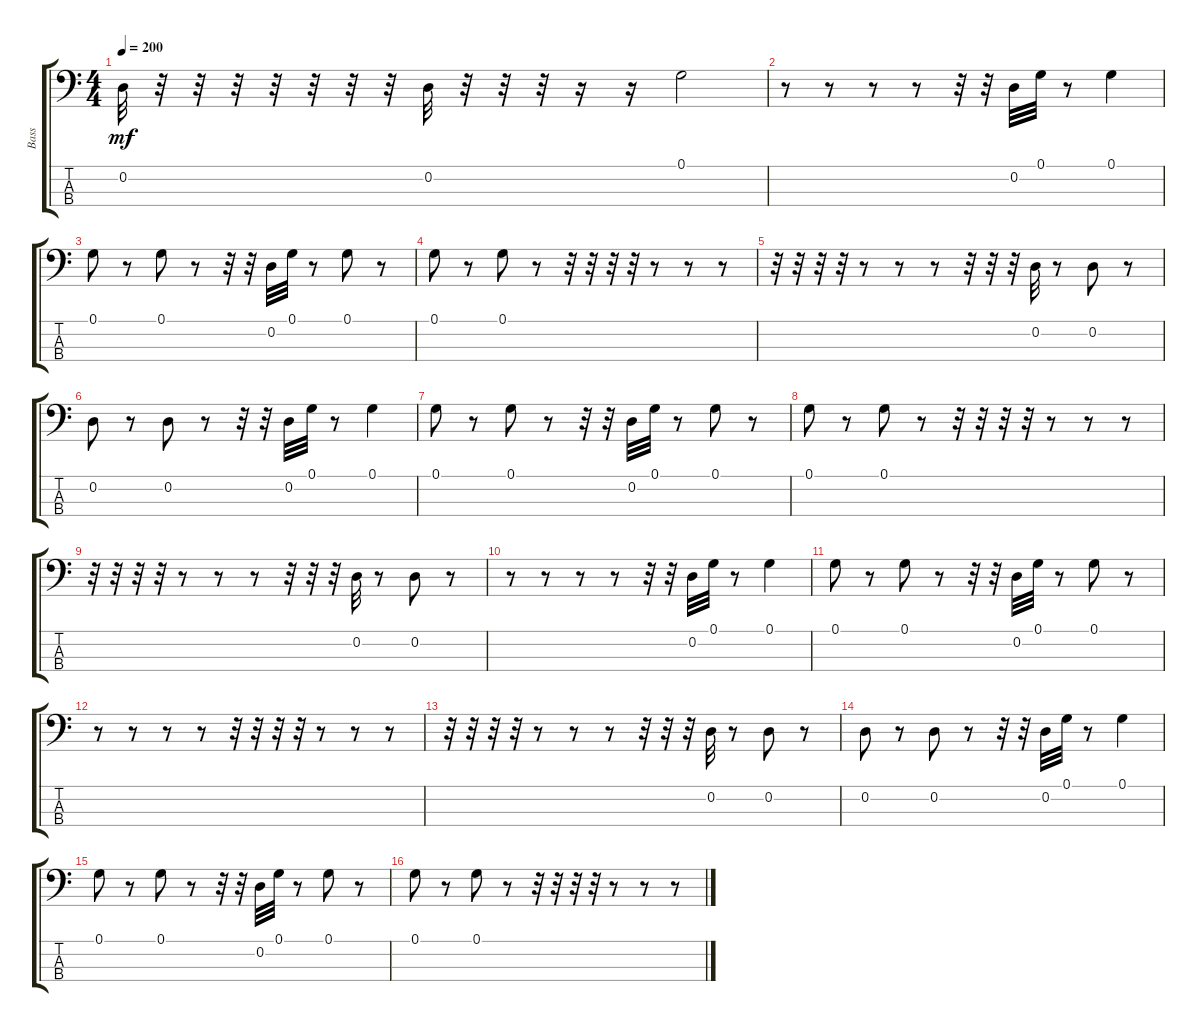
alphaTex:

\track ("Bass" "Bass") {instrument synthbass2}
\staff {score tabs}
\tuning (G2 D2 A1 E1) {hide}
\ts (4 4)
\tempo 200
\clef f4
\ks c
0.2.32{dy mf} r.32 r.32 r.32 r.32 r.32 r.32 r.32 0.2.32 r.32 r.32 r.32 r.16 r.16 0.1.2 |
r.8 r.8 r.8 r.8 r.32 r.32 0.2.32 0.1.32 r.8 0.1.4 |
0.1.8 r.8 0.1.8 r.8 r.32 r.32 0.2.32 0.1.32 r.8 0.1.8 r.8 |
0.1.8 r.8 0.1.8 r.8 r.32 r.32 r.32 r.32 r.8 r.8 r.8 |
r.32 r.32 r.32 r.32 r.8 r.8 r.8 r.32 r.32 r.32 0.2.32 r.8 0.2.8 r.8 |
0.2.8 r.8 0.2.8 r.8 r.32 r.32 0.2.32 0.1.32 r.8 0.1.4 |
0.1.8 r.8 0.1.8 r.8 r.32 r.32 0.2.32 0.1.32 r.8 0.1.8 r.8 |
0.1.8 r.8 0.1.8 r.8 r.32 r.32 r.32 r.32 r.8 r.8 r.8 |
r.32 r.32 r.32 r.32 r.8 r.8 r.8 r.32 r.32 r.32 0.2.32 r.8 0.2.8 r.8 |
r.8 r.8 r.8 r.8 r.32 r.32 0.2.32 0.1.32 r.8 0.1.4 |
0.1.8 r.8 0.1.8 r.8 r.32 r.32 0.2.32 0.1.32 r.8 0.1.8 r.8 |
r.8 r.8 r.8 r.8 r.32 r.32 r.32 r.32 r.8 r.8 r.8 |
r.32 r.32 r.32 r.32 r.8 r.8 r.8 r.32 r.32 r.32 0.2.32 r.8 0.2.8 r.8 |
0.2.8 r.8 0.2.8 r.8 r.32 r.32 0.2.32 0.1.32 r.8 0.1.4 |
0.1.8 r.8 0.1.8 r.8 r.32 r.32 0.2.32 0.1.32 r.8 0.1.8 r.8 |
0.1.8 r.8 0.1.8 r.8 r.32 r.32 r.32 r.32 r.8 r.8 r.8
